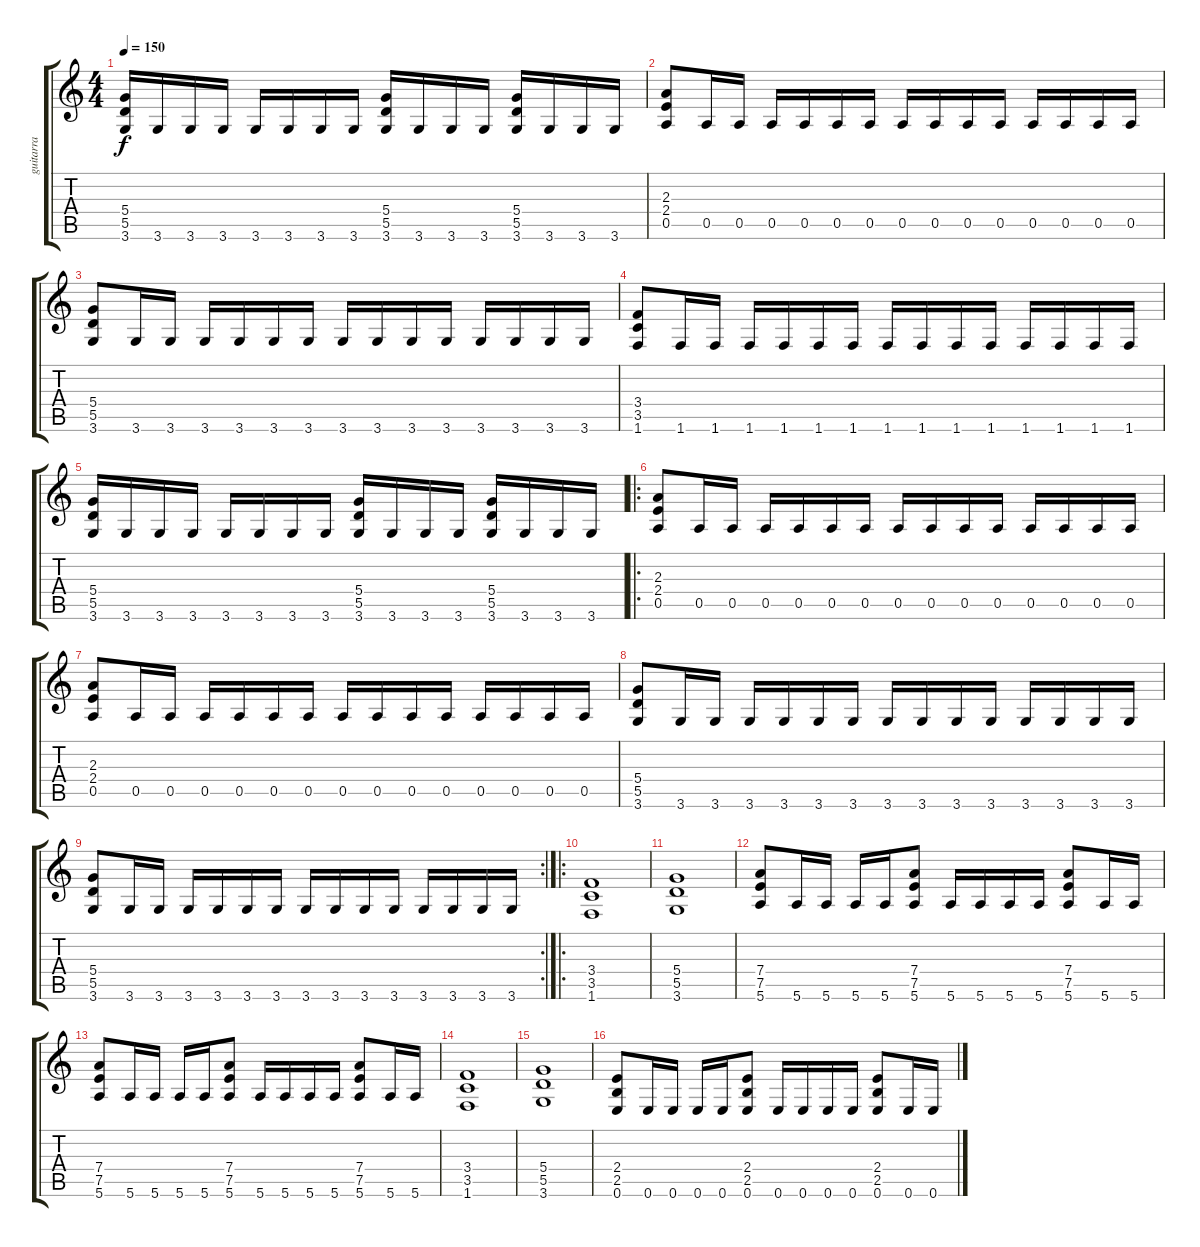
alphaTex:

\track ("guitarra" "guitarra") {instrument distortionguitar}
\staff {score tabs}
\tuning (E4 B3 G3 D3 A2 E2) {hide}
\ts (4 4)
\tempo 150
\clef g2
\ks c
(5.4 5.5 3.6).16{dy f} 3.6.16 3.6.16 3.6.16 3.6.16 3.6.16 3.6.16 3.6.16 (5.4 5.5 3.6).16 3.6.16 3.6.16 3.6.16 (5.4 5.5 3.6).16 3.6.16 3.6.16 3.6.16 |
(2.3 2.4 0.5).8 0.5.16 0.5.16 0.5.16 0.5.16 0.5.16 0.5.16 0.5.16 0.5.16 0.5.16 0.5.16 0.5.16 0.5.16 0.5.16 0.5.16 |
(5.4 5.5 3.6).8 3.6.16 3.6.16 3.6.16 3.6.16 3.6.16 3.6.16 3.6.16 3.6.16 3.6.16 3.6.16 3.6.16 3.6.16 3.6.16 3.6.16 |
(3.4 3.5 1.6).8 1.6.16 1.6.16 1.6.16 1.6.16 1.6.16 1.6.16 1.6.16 1.6.16 1.6.16 1.6.16 1.6.16 1.6.16 1.6.16 1.6.16 |
(5.4 5.5 3.6).16 3.6.16 3.6.16 3.6.16 3.6.16 3.6.16 3.6.16 3.6.16 (5.4 5.5 3.6).16 3.6.16 3.6.16 3.6.16 (5.4 5.5 3.6).16 3.6.16 3.6.16 3.6.16 |
\ro
(2.3 2.4 0.5).8 0.5.16 0.5.16 0.5.16 0.5.16 0.5.16 0.5.16 0.5.16 0.5.16 0.5.16 0.5.16 0.5.16 0.5.16 0.5.16 0.5.16 |
(2.3 2.4 0.5).8 0.5.16 0.5.16 0.5.16 0.5.16 0.5.16 0.5.16 0.5.16 0.5.16 0.5.16 0.5.16 0.5.16 0.5.16 0.5.16 0.5.16 |
(5.4 5.5 3.6).8 3.6.16 3.6.16 3.6.16 3.6.16 3.6.16 3.6.16 3.6.16 3.6.16 3.6.16 3.6.16 3.6.16 3.6.16 3.6.16 3.6.16 |
\rc 2
(5.4 5.5 3.6).8 3.6.16 3.6.16 3.6.16 3.6.16 3.6.16 3.6.16 3.6.16 3.6.16 3.6.16 3.6.16 3.6.16 3.6.16 3.6.16 3.6.16 |
\ro
(3.4 3.5 1.6).1 |
(5.4 5.5 3.6).1 |
(7.4 7.5 5.6).8 5.6.16 5.6.16 5.6.16 5.6.16 (7.4 7.5 5.6).8 5.6.16 5.6.16 5.6.16 5.6.16 (7.4 7.5 5.6).8 5.6.16 5.6.16 |
(7.4 7.5 5.6).8 5.6.16 5.6.16 5.6.16 5.6.16 (7.4 7.5 5.6).8 5.6.16 5.6.16 5.6.16 5.6.16 (7.4 7.5 5.6).8 5.6.16 5.6.16 |
(3.4 3.5 1.6).1 |
(5.4 5.5 3.6).1 |
(2.4 2.5 0.6).8 0.6.16 0.6.16 0.6.16 0.6.16 (2.4 2.5 0.6).8 0.6.16 0.6.16 0.6.16 0.6.16 (2.4 2.5 0.6).8 0.6.16 0.6.16
